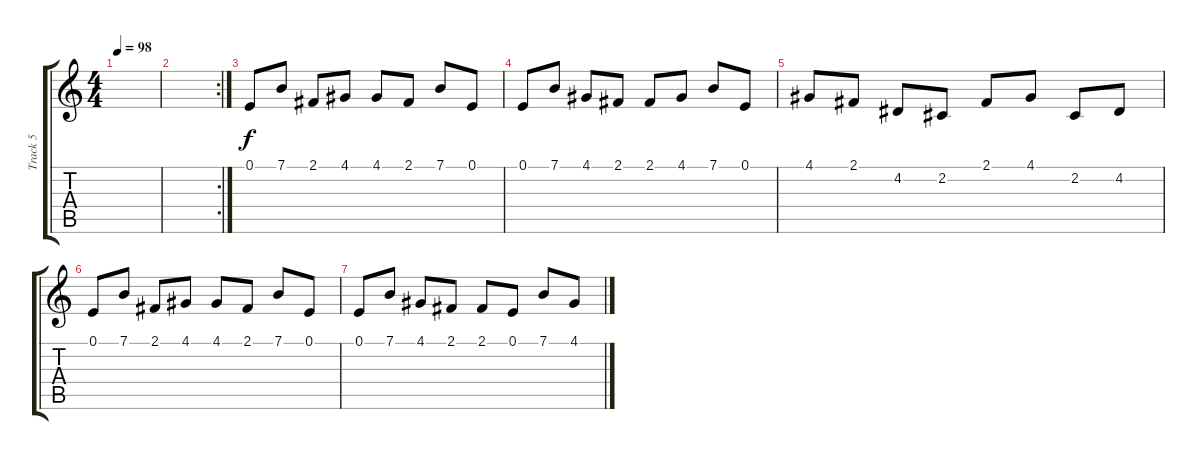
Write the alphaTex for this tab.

\track ("Track 5" "Track 5") {instrument fx1rain}
\staff {score tabs}
\tuning (E4 B3 G3 D3 A2 E2) {hide}
\ts (4 4)
\tempo 98
\clef g2
\ks c
|
\rc 2
|
0.1.8 7.1.8 2.1.8 4.1.8 4.1.8 2.1.8 7.1.8 0.1.8 |
0.1.8 7.1.8 4.1.8 2.1.8 2.1.8 4.1.8 7.1.8 0.1.8 |
4.1.8 2.1.8 4.2.8 2.2.8 2.1.8 4.1.8 2.2.8 4.2.8 |
0.1.8 7.1.8 2.1.8 4.1.8 4.1.8 2.1.8 7.1.8 0.1.8 |
0.1.8 7.1.8 4.1.8 2.1.8 2.1.8 0.1.8 7.1.8 4.1.8
